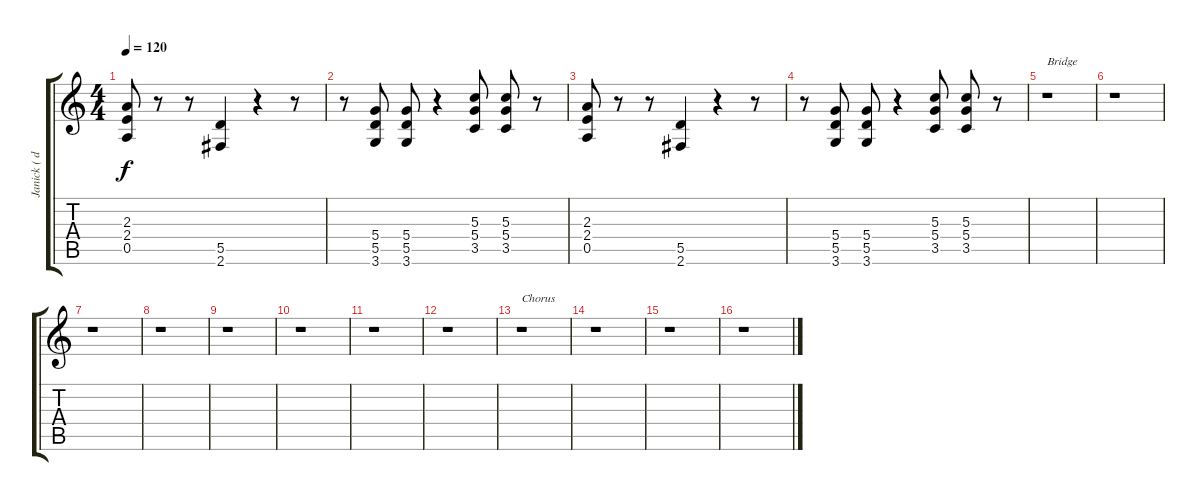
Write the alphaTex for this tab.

\track ("Janick ( distortion )" "Janick ( d") {instrument distortionguitar}
\staff {score tabs}
\tuning (E4 B3 G3 D3 A2 E2) {hide}
\ts (4 4)
\tempo 120
\clef g2
\ks c
(2.3 2.4 0.5).8{dy f} r.8 r.8 (5.5 2.6).4 r.4 r.8 |
r.8 (5.4 5.5 3.6).8 (5.4 5.5 3.6).8 r.4 (5.3 5.4 3.5).8 (5.3 5.4 3.5).8 r.8 |
(2.3 2.4 0.5).8 r.8 r.8 (5.5 2.6).4 r.4 r.8 |
r.8 (5.4 5.5 3.6).8 (5.4 5.5 3.6).8 r.4 (5.3 5.4 3.5).8 (5.3 5.4 3.5).8 r.8 |
r.1{txt "Bridge"} |
r.1 |
r.1 |
r.1 |
r.1 |
r.1 |
r.1 |
r.1 |
r.1{txt "Chorus"} |
r.1 |
r.1 |
r.1
